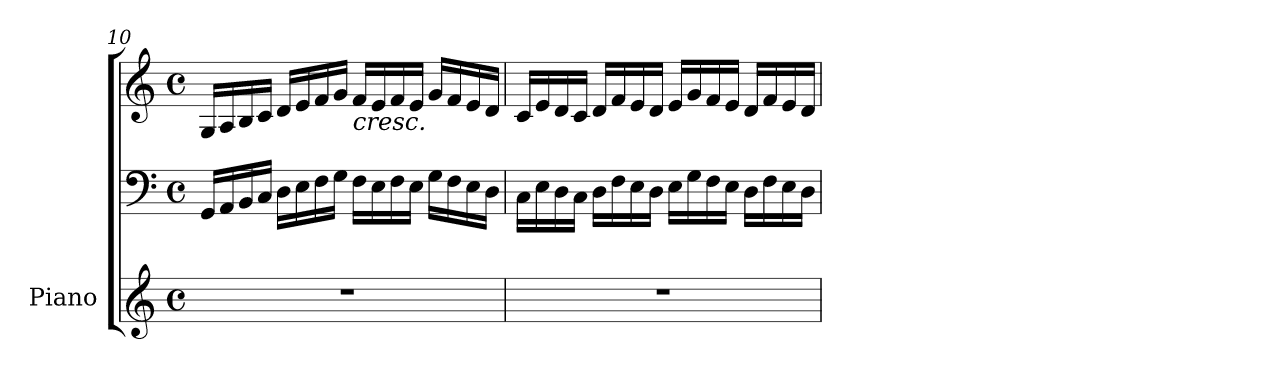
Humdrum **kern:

**kern	**kern	**kern
*part1	*part1	*part1
*staff3	*staff2	*staff1
*I"Piano	*	*
*I'Pno	*	*
!!LO:LB:g=z
*clefG2	*clefF4	*clefG2
*k[]	*k[]	*k[]
*M4/4	*M4/4	*M4/4
*met(c)	*met(c)	*met(c)
=10	=10	=10
1r	16GG/LL	16G/LL
.	16AA/	16A/
.	16BB/	16B/
.	16C/JJ	16c/JJ
.	16D\LL	16d/LL
.	16E\	16e/
.	16F\	16f/
.	16G\JJ	16g/JJ
!	!	!LO:TX:b:i:t=cresc.
.	16F\LL	16f/LL
.	16E\	16e/
.	16F\	16f/
.	16E\JJ	16e/JJ
.	16G\LL	16g/LL
.	16F\	16f/
.	16E\	16e/
.	16D\JJ	16d/JJ
=11	=11	=11
1r	16C\LL	16c/LL
.	16E\	16e/
.	16D\	16d/
.	16C\JJ	16c/JJ
.	16D\LL	16d/LL
.	16F\	16f/
.	16E\	16e/
.	16D\JJ	16d/JJ
.	16E\LL	16e/LL
.	16G\	16g/
.	16F\	16f/
.	16E\JJ	16e/JJ
.	16D\LL	16d/LL
.	16F\	16f/
.	16E\	16e/
.	16D\JJ	16d/JJ
=	=	=
*-	*-	*-
